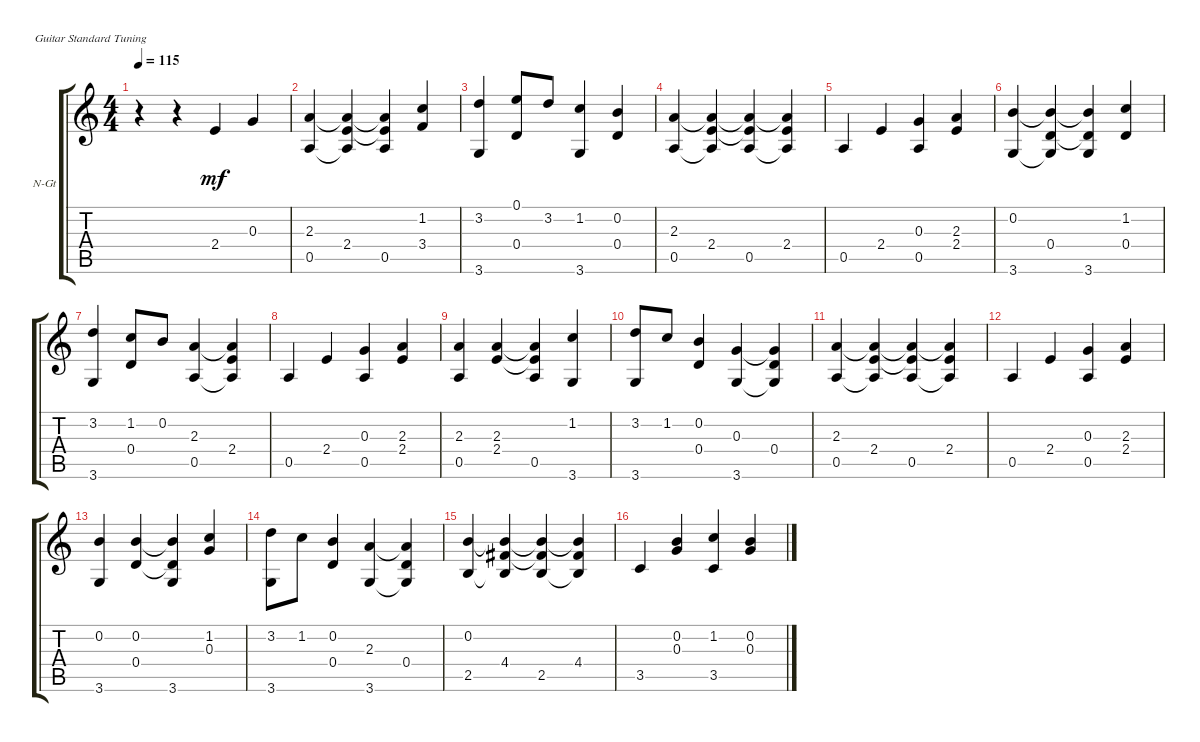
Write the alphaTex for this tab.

\defaultSystemsLayout 4
\bracketExtendMode groupsimilarinstruments
\firstSystemTrackNameOrientation horizontal
\otherSystemsTrackNameOrientation horizontal
\track ("Nylon Guitar" "N-Gt") {instrument acousticguitarnylon}
\staff {score tabs}
\tuning (E4 B3 G3 D3 A2 E2)
\ts (4 4)
\tempo 115
\clef g2
\ks c
r.4{dy mf instrument acousticguitarnylon} r.4 2.4.4 0.3.4 |
(2.3 0.5).4 (2.4 2.3{t} 0.5{t}).4 (0.5 2.3{t} 2.4{t}).4 (3.4 1.2).4 |
(3.2 3.6).4 (0.4 0.1).8 3.2.8 (1.2 3.6).4 (0.2 0.4).4 |
(2.3 0.5).4 (2.4 2.3{t} 0.5{t}).4 (0.5 2.3{t} 2.4{t}).4 (2.4 2.3{t} 0.5{t}).4 |
0.5.4 2.4.4 (0.3 0.5).4 (2.4 2.3).4 |
(0.2 3.6).4 (0.4 0.2{t} 3.6{t}).4 (3.6 0.2{t} 0.4{t}).4 (0.4 1.2).4 |
(3.2 3.6).4 (0.4 1.2).8 0.2.8 (2.3 0.5).4 (2.4 2.3{t} 0.5{t}).4 |
0.5.4 2.4.4 (0.5 0.3).4 (2.3 2.4).4 |
(0.5 2.3).4 (2.3 2.4).4 (0.5 2.3{t} 2.4{t}).4 (3.6 1.2).4 |
(3.2 3.6).8 1.2.8 (0.2 0.4).4 (0.3 3.6).4 (0.4 0.3{t} 3.6{t}).4 |
(2.3 0.5).4 (2.4 2.3{t} 0.5{t}).4 (0.5 2.3{t} 2.4{t}).4 (2.4 2.3{t} 0.5{t}).4 |
0.5.4 2.4.4 (0.3 0.5).4 (2.4 2.3).4 |
(0.2 3.6).4 (0.2 0.4).4 (0.2{t} 3.6 0.4{t}).4 (1.2 0.3).4 |
(3.2 3.6).8{beam invert} 1.2.8 (0.2 0.4).4 (2.3 3.6).4 (0.4 2.3{t} 3.6{t}).4 |
(0.2 2.5).4 (0.2{t} 4.4 2.5{t}).4 (0.2{t} 2.5 4.4{t}).4 (0.2{t} 4.4 2.5{t}).4 |
3.5.4 (0.3 0.2).4 (1.2 3.5).4 (0.2 0.3).4
